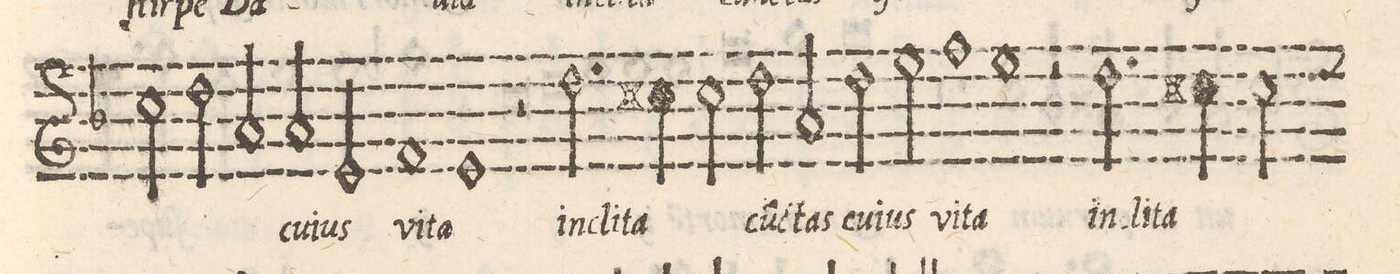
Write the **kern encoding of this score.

**kern	**text
*I"CANTVS	*
*clefG2	*
*k[b-]	*
*met(C|)	*
*M2/1	*
2cc#\	-ta
=48-	=48-
2dd\	cun-
2a/	ctas
*	*Xij
2a/	cu-
2e/	-ius
=49-	=49-
1f	vi-
1e	-ta
=50-	=50-
2r	.
2.dd\	in-
4cc#X\	-cli-
2cc#\	-ta
=51-	=51-
2dd\	cu(n)c-
2a/	-tas
2dd\	cu-
2ee\	-ius
=52-	=52-
1ffny	vi-
1ee	-ta
=53-	=53-
2r	.
2.dd\	in-
4cc#X\	-cli-
2cc#\	-ta
*custos:dd	*
=54-	=54-
*-	*-
